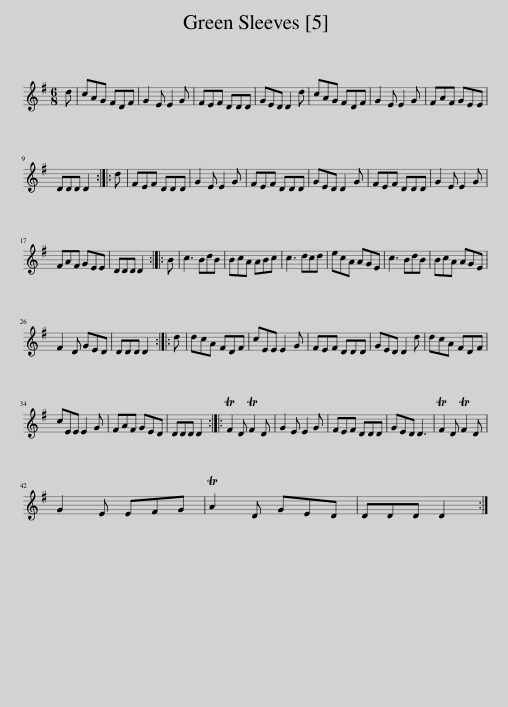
X:1
L:1/8
M:6/8
I:linebreak $
K:G
V:1 treble
V:1
 d | cAG FDF | G2 E E2 G | FEF DDD | GED D2 d | %5
 cAG FDF | G2 E E2 G | FAF GEE |$ DDD D2 :: d | %10
 FEF DDD | G2 E E2 G | FEF DDD | GED D2 G | FEF DDD | %15
 G2 E E2 G |$ FAF GEE | DDD D2 :: B | c3 BdB | %20
 BcA ABc | c3 dcd | ecA AGE | c3 BdB | BcA AGE |$ %25
 F2 D GED | DDD D2 :: d | dcA FDF | cEE E2 G | %30
 FEF DDD | GED D2 d | dcA FDF |$ cEE E2 G | FAF GED | %35
 DDD D2 :: TF2 D TF2 D | G2 E E2 G | FEF DDD | GED D3 | %40
 TF2 D TF2 D |$ G2 E EFG | TA2 D GED | DDD D2 :| %44
